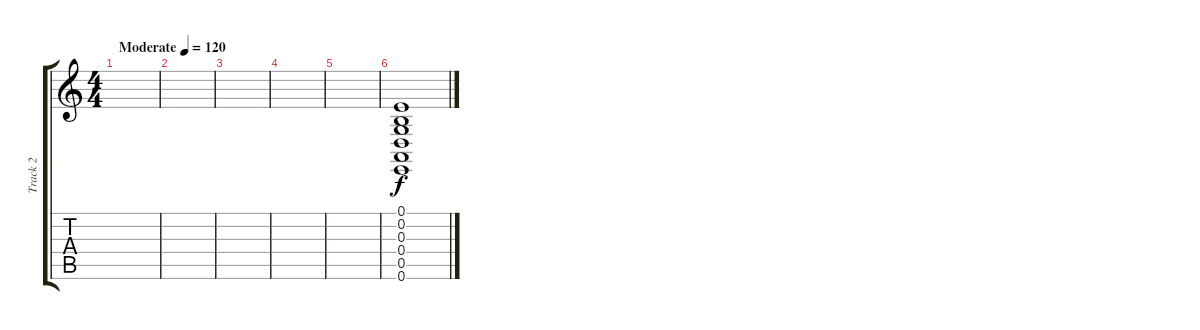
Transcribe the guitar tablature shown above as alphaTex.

\track ("Track 2" "Track 2") {instrument honkytonkpiano}
\staff {score tabs}
\tuning (E4 B3 G3 D3 A2 E2) {hide}
\ts (4 4)
\tempo (120 "Moderate")
\clef g2
\ks c
|
|
|
|
|
(0.1 0.2 0.3 0.4 0.5 0.6).1
